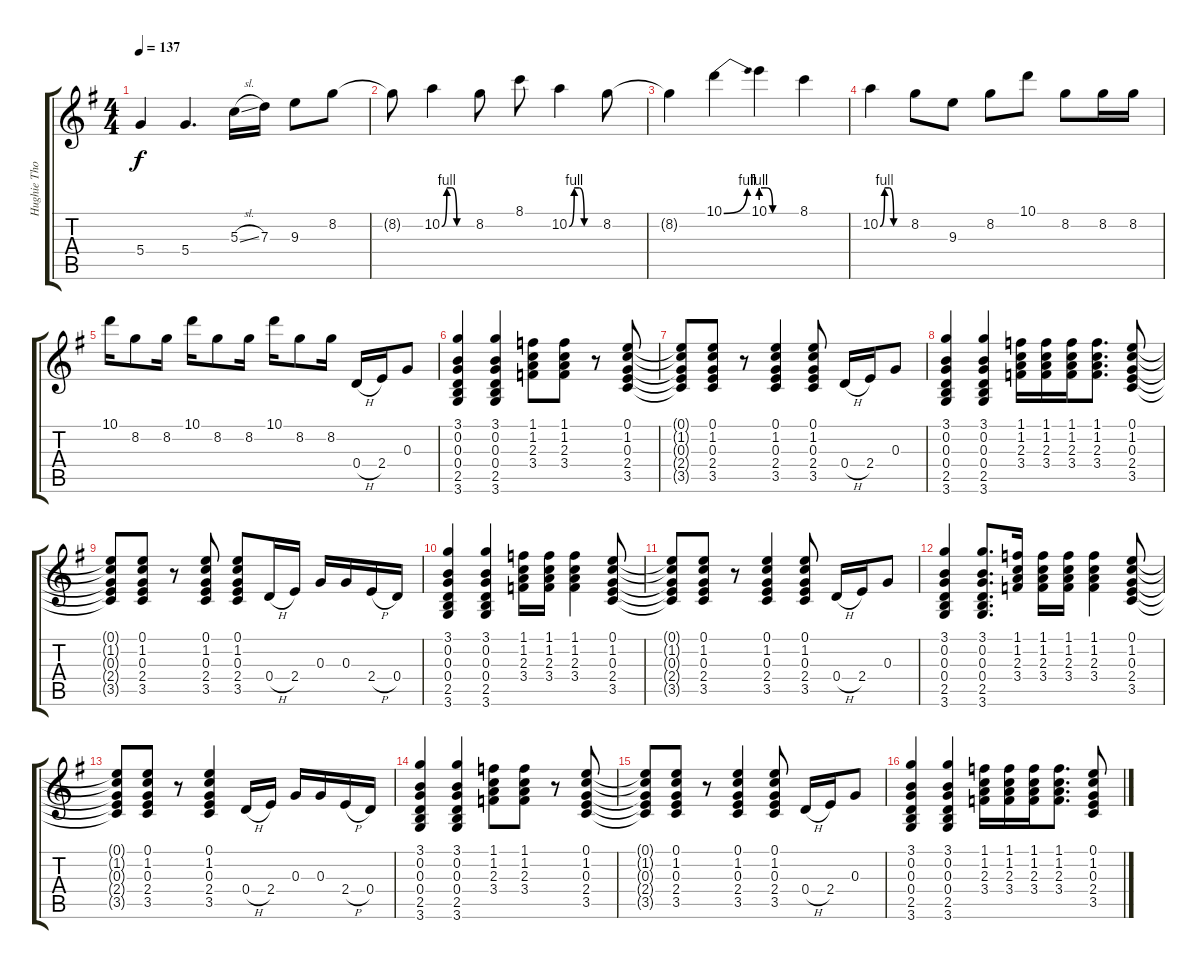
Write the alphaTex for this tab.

\track ("Hughie Thomasson Guitar" "Hughie Tho") {instrument electricguitarclean}
\staff {score tabs}
\tuning (E4 B3 G3 D3 A2 E2) {hide}
\ts (4 4)
\tempo 137
\clef g2
\ks g
5.4{t}.4{dy f} 5.4.4{d} 5.3{sl}.16 7.3.16 9.3.8 8.2.8 |
8.2{t}.8 10.2{be (custom 0 0 10 4 20 4 30 0 60 0)}.4 8.2.8 8.1.8 10.2{be (custom 0 0 10 4 20 4 30 0 60 0)}.4 8.2.8 |
8.2{t}.4 10.1{be (bend 0 0 60 4)}.4 10.1{be (custom 0 4 10 4 20 0 30 0 60 0)}.4 8.1.4 |
10.2{be (custom 0 0 10 4 20 4 30 0 60 0)}.4 8.2.8 9.3.8 8.2.8 10.1.8 8.2.8 8.2.16 8.2.16 |
10.1.16 8.2.8 8.2.16 10.1.16 8.2.8 8.2.16 10.1.16 8.2.8 8.2.16 0.4{h}.16{volume 10 instrument electricguitarclean} 2.4.16 0.3.8 |
(3.1 0.2 0.3 0.4 2.5 3.6).4 (3.1 0.2 0.3 0.4 2.5 3.6).4 (1.1 1.2 2.3 3.4).8 (1.1 1.2 2.3 3.4).8 r.8 (0.1 1.2 0.3 2.4 3.5).8 |
(0.1{t} 1.2{t} 0.3{t} 2.4{t} 3.5{t}).8 (0.1 1.2 0.3 2.4 3.5).8 r.8 (0.1 1.2 0.3 2.4 3.5).4 (0.1 1.2 0.3 2.4 3.5).8 0.4{h}.16 2.4.16 0.3.8 |
(3.1 0.2 0.3 0.4 2.5 3.6).4 (3.1 0.2 0.3 0.4 2.5 3.6).4 (1.1 1.2 2.3 3.4).16 (1.1 1.2 2.3 3.4).16 (1.1 1.2 2.3 3.4).16 (1.1 1.2 2.3 3.4).8{d} (0.1 1.2 0.3 2.4 3.5).8 |
(0.1{t} 1.2{t} 0.3{t} 2.4{t} 3.5{t}).8 (0.1 1.2 0.3 2.4 3.5).8 r.8 (0.1 1.2 0.3 2.4 3.5).8 (0.1 1.2 0.3 2.4 3.5).8 0.4{h}.16 2.4.16 0.3.16 0.3.16 2.4{h}.16 0.4.16 |
(3.1 0.2 0.3 0.4 2.5 3.6).4 (3.1 0.2 0.3 0.4 2.5 3.6).4 (1.1 1.2 2.3 3.4).16 (1.1 1.2 2.3 3.4).16 (1.1 1.2 2.3 3.4).4 (0.1 1.2 0.3 2.4 3.5).8 |
(0.1{t} 1.2{t} 0.3{t} 2.4{t} 3.5{t}).8 (0.1 1.2 0.3 2.4 3.5).8 r.8 (0.1 1.2 0.3 2.4 3.5).4 (0.1 1.2 0.3 2.4 3.5).8 0.4{h}.16 2.4.16 0.3.8 |
(3.1 0.2 0.3 0.4 2.5 3.6).4 (3.1 0.2 0.3 0.4 2.5 3.6).8{d} (1.1 1.2 2.3 3.4).16 (1.1 1.2 2.3 3.4).16 (1.1 1.2 2.3 3.4).16 (1.1 1.2 2.3 3.4).4 (0.1 1.2 0.3 2.4 3.5).8 |
(0.1{t} 1.2{t} 0.3{t} 2.4{t} 3.5{t}).8 (0.1 1.2 0.3 2.4 3.5).8 r.8 (0.1 1.2 0.3 2.4 3.5).4 0.4{h}.16 2.4.16 0.3.16 0.3.16 2.4{h}.16 0.4.16 |
(3.1 0.2 0.3 0.4 2.5 3.6).4 (3.1 0.2 0.3 0.4 2.5 3.6).4 (1.1 1.2 2.3 3.4).8 (1.1 1.2 2.3 3.4).8 r.8 (0.1 1.2 0.3 2.4 3.5).8 |
(0.1{t} 1.2{t} 0.3{t} 2.4{t} 3.5{t}).8 (0.1 1.2 0.3 2.4 3.5).8 r.8 (0.1 1.2 0.3 2.4 3.5).4 (0.1 1.2 0.3 2.4 3.5).8 0.4{h}.16 2.4.16 0.3.8 |
(3.1 0.2 0.3 0.4 2.5 3.6).4 (3.1 0.2 0.3 0.4 2.5 3.6).4 (1.1 1.2 2.3 3.4).16 (1.1 1.2 2.3 3.4).16 (1.1 1.2 2.3 3.4).16 (1.1 1.2 2.3 3.4).8{d} (0.1 1.2 0.3 2.4 3.5).8
